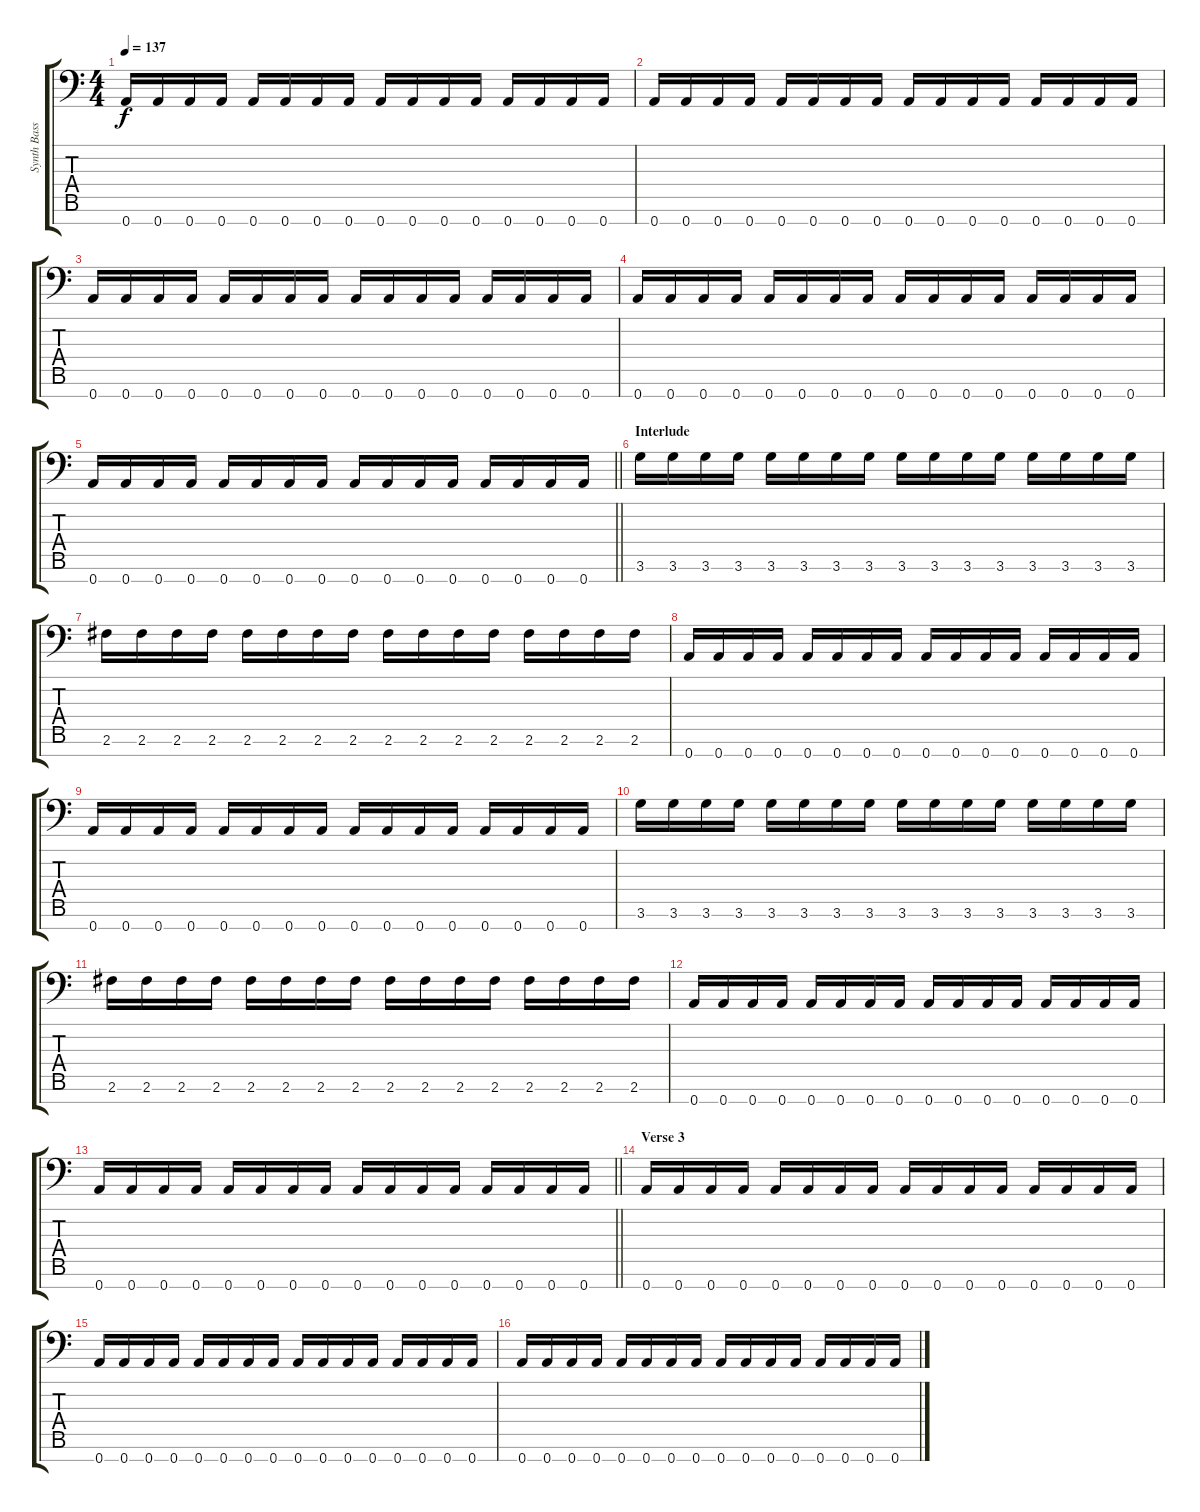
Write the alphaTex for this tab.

\track ("Synth Bass" "Synth Bass") {instrument synthbass1}
\staff {score tabs}
\tuning (E4 B3 G3 D3 A2 E2 A1) {hide}
\ts (4 4)
\tempo 137
\clef f4
\ks c
0.7.16{dy f} 0.7.16 0.7.16 0.7.16 0.7.16 0.7.16 0.7.16 0.7.16 0.7.16 0.7.16 0.7.16 0.7.16 0.7.16 0.7.16 0.7.16 0.7.16 |
0.7.16 0.7.16 0.7.16 0.7.16 0.7.16 0.7.16 0.7.16 0.7.16 0.7.16 0.7.16 0.7.16 0.7.16 0.7.16 0.7.16 0.7.16 0.7.16 |
0.7.16 0.7.16 0.7.16 0.7.16 0.7.16 0.7.16 0.7.16 0.7.16 0.7.16 0.7.16 0.7.16 0.7.16 0.7.16 0.7.16 0.7.16 0.7.16 |
0.7.16 0.7.16 0.7.16 0.7.16 0.7.16 0.7.16 0.7.16 0.7.16 0.7.16 0.7.16 0.7.16 0.7.16 0.7.16 0.7.16 0.7.16 0.7.16 |
\barLineRight lightlight
0.7.16 0.7.16 0.7.16 0.7.16 0.7.16 0.7.16 0.7.16 0.7.16 0.7.16 0.7.16 0.7.16 0.7.16 0.7.16 0.7.16 0.7.16 0.7.16 |
\section ("" "Interlude")
3.6.16 3.6.16 3.6.16 3.6.16 3.6.16 3.6.16 3.6.16 3.6.16 3.6.16 3.6.16 3.6.16 3.6.16 3.6.16 3.6.16 3.6.16 3.6.16 |
2.6.16 2.6.16 2.6.16 2.6.16 2.6.16 2.6.16 2.6.16 2.6.16 2.6.16 2.6.16 2.6.16 2.6.16 2.6.16 2.6.16 2.6.16 2.6.16 |
0.7.16 0.7.16 0.7.16 0.7.16 0.7.16 0.7.16 0.7.16 0.7.16 0.7.16 0.7.16 0.7.16 0.7.16 0.7.16 0.7.16 0.7.16 0.7.16 |
0.7.16 0.7.16 0.7.16 0.7.16 0.7.16 0.7.16 0.7.16 0.7.16 0.7.16 0.7.16 0.7.16 0.7.16 0.7.16 0.7.16 0.7.16 0.7.16 |
3.6.16 3.6.16 3.6.16 3.6.16 3.6.16 3.6.16 3.6.16 3.6.16 3.6.16 3.6.16 3.6.16 3.6.16 3.6.16 3.6.16 3.6.16 3.6.16 |
2.6.16 2.6.16 2.6.16 2.6.16 2.6.16 2.6.16 2.6.16 2.6.16 2.6.16 2.6.16 2.6.16 2.6.16 2.6.16 2.6.16 2.6.16 2.6.16 |
0.7.16 0.7.16 0.7.16 0.7.16 0.7.16 0.7.16 0.7.16 0.7.16 0.7.16 0.7.16 0.7.16 0.7.16 0.7.16 0.7.16 0.7.16 0.7.16 |
\barLineRight lightlight
0.7.16 0.7.16 0.7.16 0.7.16 0.7.16 0.7.16 0.7.16 0.7.16 0.7.16 0.7.16 0.7.16 0.7.16 0.7.16 0.7.16 0.7.16 0.7.16 |
\section ("" "Verse 3")
0.7.16 0.7.16 0.7.16 0.7.16 0.7.16 0.7.16 0.7.16 0.7.16 0.7.16 0.7.16 0.7.16 0.7.16 0.7.16 0.7.16 0.7.16 0.7.16 |
0.7.16 0.7.16 0.7.16 0.7.16 0.7.16 0.7.16 0.7.16 0.7.16 0.7.16 0.7.16 0.7.16 0.7.16 0.7.16 0.7.16 0.7.16 0.7.16 |
0.7.16 0.7.16 0.7.16 0.7.16 0.7.16 0.7.16 0.7.16 0.7.16 0.7.16 0.7.16 0.7.16 0.7.16 0.7.16 0.7.16 0.7.16 0.7.16
